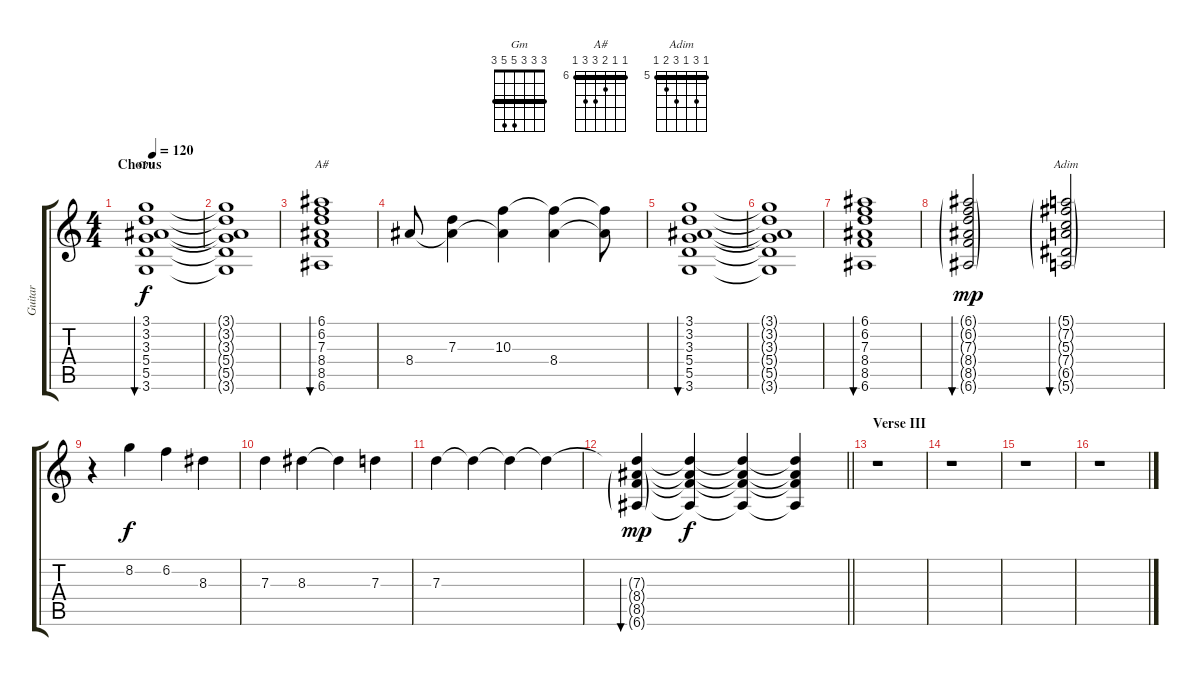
\track ("Guitar" "Guitar") {instrument electricguitarjazz}
\staff {score tabs}
\tuning (E4 B3 G3 D3 A2 E2) {hide}
\chord ("Gm" 3 3 3 5 5 3) {barre 3}
\chord ("A#" 6 6 7 8 8 6) {firstfret 6 barre 6}
\chord ("Adim" 5 7 5 7 6 5) {firstfret 5 barre 5}
\ts (4 4)
\section ("" "Chorus")
\tempo 120
\clef g2
\ks c
(3.1 3.2 3.3 5.4 5.5 3.6).1{bu 120 ch "Gm" dy f instrument electricguitarclean} |
(3.1{t} 3.2{t} 3.3{t} 5.4{t} 5.5{t} 3.6{t}).1 |
(6.1 6.2 7.3 8.4 8.5 6.6).1{bu 120 ch "A#"} |
8.4.8 (7.3 8.4{t}).4 (10.3 8.4{t}).4 (10.3{t} 8.4).4 (10.3{t} 8.4{t}).8 |
(3.1 3.2 3.3 5.4 5.5 3.6).1{bu 120 instrument acousticguitarsteel} |
(3.1{t} 3.2{t} 3.3{t} 5.4{t} 5.5{t} 3.6{t}).1 |
(6.1 6.2 7.3 8.4 8.5 6.6).1{bu 120} |
(6.1{g} 6.2{g} 7.3{g} 8.4{g} 8.5{g} 6.6{g}).2{bu 120 dy mp} (5.1{g} 7.2{g} 5.3{g} 7.4{g} 6.5{g} 5.6{g}).2{bu 120 ch "Adim"} |
r.4{instrument electricguitarjazz} 8.2.4{dy f} 6.2.4 8.3.4 |
7.3.4 8.3.4 8.3{t}.4 7.3.4 |
7.3.4 7.3{t}.4 7.3{t}.4 7.3{t}.4 |
\barLineRight lightlight
(7.3{t} 8.4{g} 8.5{g} 6.6{g}).4{bu 30 dy mp} (7.3{t} 8.4{t} 8.5{t} 6.6{t}).4{dy f} (7.3{t} 8.4{t} 8.5{t} 6.6{t}).4 (7.3{t} 8.4{t} 8.5{t} 6.6{t}).4 |
\section ("" "Verse III")
r.1 |
r.1 |
r.1 |
r.1
